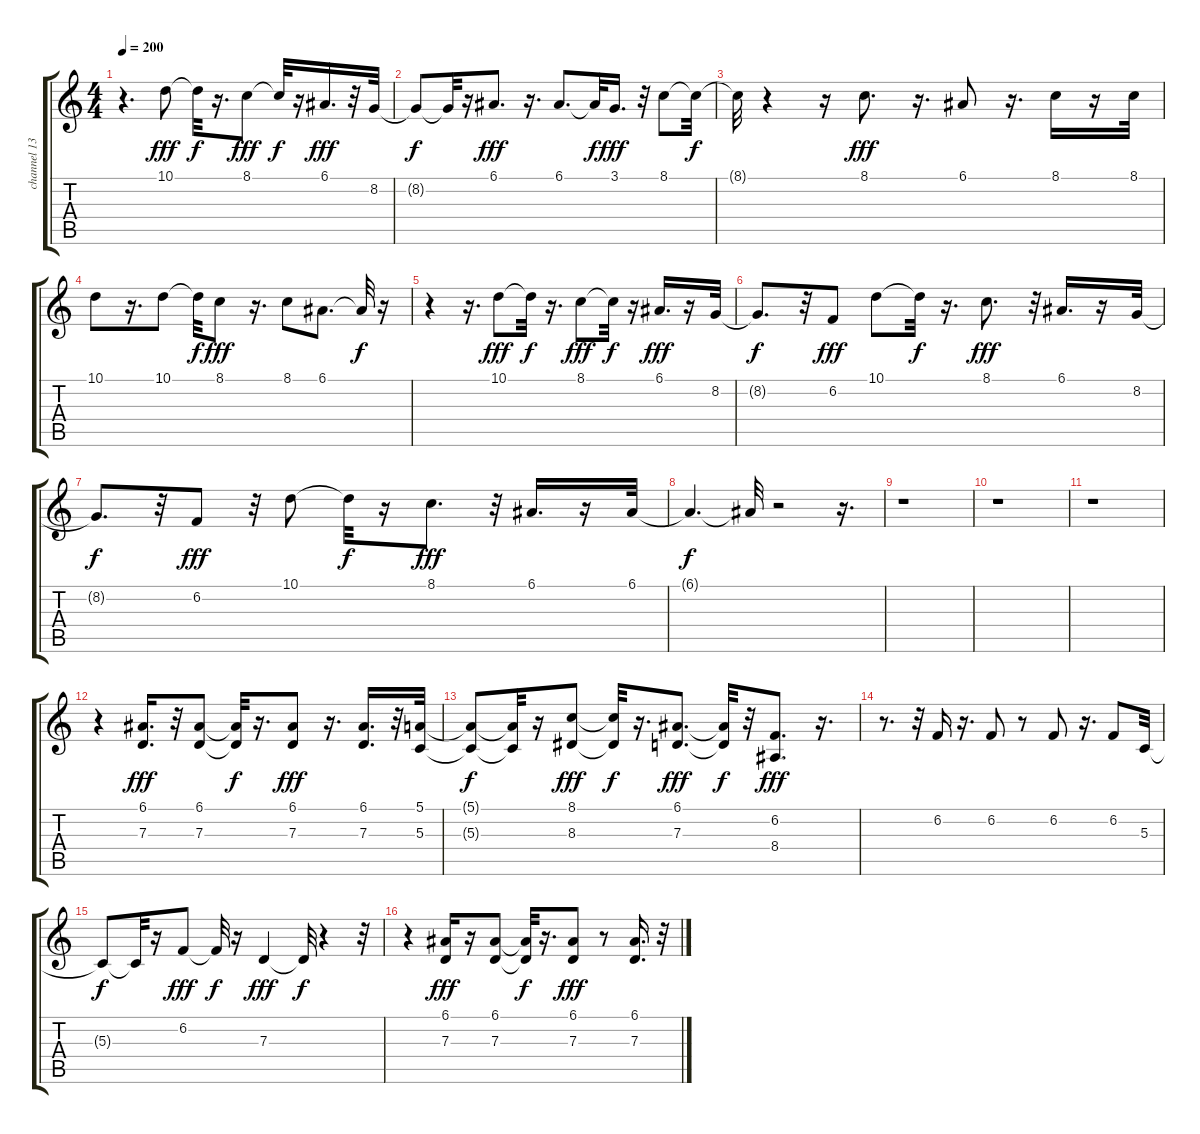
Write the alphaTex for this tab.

\track ("channel 13          " "channel 13") {instrument piccolo}
\staff {score tabs}
\tuning (E4 B3 G3 D3 A2 E2) {hide}
\ts (4 4)
\tempo 200
\clef g2
\ks c
r.4{d dy f} 10.1.8{dy fff} 10.1{t}.32{dy f} r.16{d} 8.1.8{dy fff} 8.1{t}.32{dy f} r.16 6.1.16{d dy fff} r.32 8.2.32 |
8.2{t}.8{dy f} 8.2{t}.32 r.16 6.1.8{d dy fff} r.16{d} 6.1.8{d} 6.1{t}.32{dy f} 3.1.16{d dy fff} r.32 8.1.8 8.1{t}.32{dy f} |
8.1{t}.32 r.4 r.16 8.1.8{d dy fff} r.16{d} 6.1.8 r.16{d} 8.1.16 r.16 8.1.32 |
10.1.8 r.16{d} 10.1.8 10.1{t}.32{dy f} 8.1.8{dy fff} r.16{d} 8.1.8 6.1.8{d} 6.1{t}.32{dy f} r.16 |
r.4 r.16{d} 10.1.8{dy fff} 10.1{t}.32{dy f} r.16{d} 8.1.8{dy fff} 8.1{t}.32{dy f} r.16 6.1.16{d dy fff} r.16 8.2.32 |
8.2{t}.8{d dy f} r.32 6.2.8{dy fff} 10.1.8 10.1{t}.32{dy f} r.16{d} 8.1.8{d dy fff} r.32 6.1.16{d} r.16 8.2.32 |
8.2{t}.8{d dy f} r.32 6.2.8{dy fff} r.32 10.1.8 10.1{t}.32{dy f} r.16 8.1.8{d dy fff} r.32 6.1.16{d} r.16 6.1.32 |
6.1{t}.4{d dy f} 6.1{t}.32 r.2 r.16{d} |
r.1 |
r.1 |
r.1 |
r.4 (6.1 7.3).16{d dy fff} r.32 (6.1 7.3).8 (6.1{t} 7.3{t}).32{dy f} r.16{d} (6.1 7.3).8{dy fff} r.16{d} (6.1 7.3).16{d} r.32 (5.1 5.3).32 |
(5.1{t} 5.3{t}).8{dy f} (5.1{t} 5.3{t}).32 r.16 (8.1 8.3).8{dy fff} (8.1{t} 8.3{t}).32{dy f} r.16{d} (6.1 7.3).8{d dy fff} (6.1{t} 7.3{t}).32{dy f} r.32 (6.2 8.4).8{d dy fff} r.16{d} |
r.8{d} r.32 6.2.16 r.16{d} 6.2.8 r.8 6.2.8 r.16{d} 6.2.8 5.3.32 |
5.3{t}.8{dy f} 5.3{t}.32 r.16 6.2.8{dy fff} 6.2{t}.32{dy f} r.16 7.3.4{dy fff} 7.3{t}.32{dy f} r.4 r.32 |
r.4 (6.1 7.3).16{dy fff} r.16 (6.1 7.3).8 (6.1{t} 7.3{t}).32{dy f} r.16{d} (6.1 7.3).8{dy fff} r.8 (6.1 7.3).16{d} r.32
